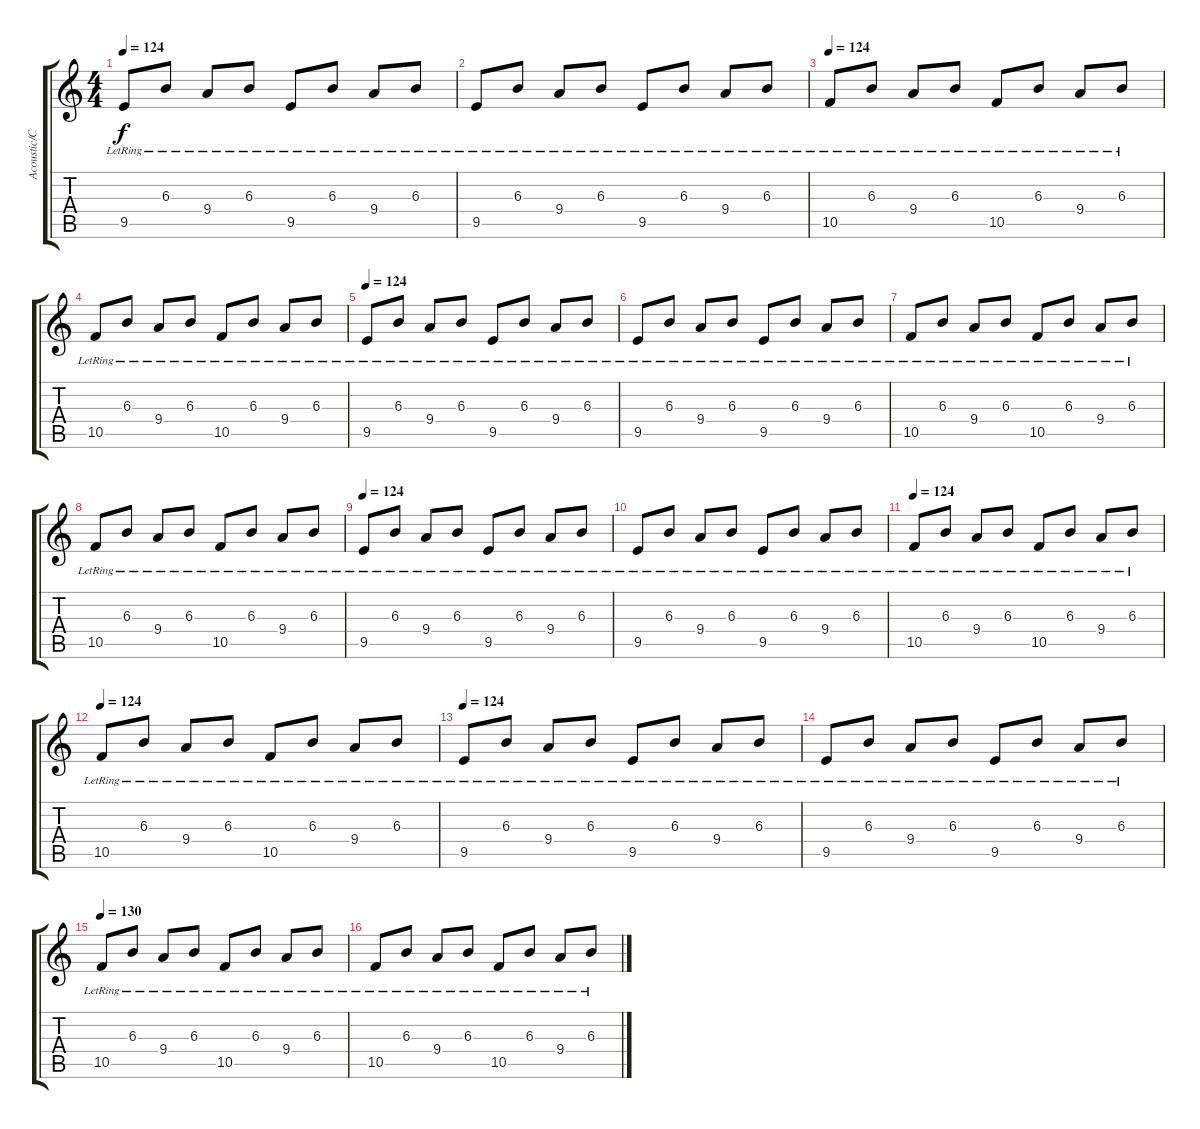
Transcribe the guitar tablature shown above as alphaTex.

\track ("Acoustic/Classical Guitar II" "Acoustic/C") {instrument acousticguitarnylon}
\staff {score tabs}
\tuning (D4 A3 F3 C3 G2 D2) {hide}
\ts (4 4)
\tempo 124
\clef g2
\ks c
9.5{lr}.8{dy f volume 16 instrument acousticguitarsteel} 6.3{lr}.8 9.4{lr}.8 6.3{lr}.8 9.5{lr}.8 6.3{lr}.8 9.4{lr}.8 6.3{lr}.8 |
9.5{lr}.8 6.3{lr}.8 9.4{lr}.8 6.3{lr}.8 9.5{lr}.8 6.3{lr}.8 9.4{lr}.8 6.3{lr}.8 |
\tempo 124
10.5{lr}.8{volume 16 instrument acousticguitarsteel} 6.3{lr}.8 9.4{lr}.8 6.3{lr}.8 10.5{lr}.8 6.3{lr}.8 9.4{lr}.8 6.3{lr}.8 |
10.5{lr}.8 6.3{lr}.8 9.4{lr}.8 6.3{lr}.8 10.5{lr}.8 6.3{lr}.8 9.4{lr}.8 6.3{lr}.8 |
\tempo 124
9.5{lr}.8{volume 16 instrument acousticguitarsteel} 6.3{lr}.8 9.4{lr}.8 6.3{lr}.8 9.5{lr}.8 6.3{lr}.8 9.4{lr}.8 6.3{lr}.8 |
9.5{lr}.8 6.3{lr}.8 9.4{lr}.8 6.3{lr}.8 9.5{lr}.8 6.3{lr}.8 9.4{lr}.8 6.3{lr}.8 |
10.5{lr}.8{volume 16 instrument acousticguitarsteel} 6.3{lr}.8 9.4{lr}.8 6.3{lr}.8 10.5{lr}.8 6.3{lr}.8 9.4{lr}.8 6.3{lr}.8 |
10.5{lr}.8 6.3{lr}.8 9.4{lr}.8 6.3{lr}.8 10.5{lr}.8 6.3{lr}.8 9.4{lr}.8 6.3{lr}.8 |
\tempo 124
9.5{lr}.8{volume 16 instrument acousticguitarsteel} 6.3{lr}.8 9.4{lr}.8 6.3{lr}.8 9.5{lr}.8 6.3{lr}.8 9.4{lr}.8 6.3{lr}.8 |
9.5{lr}.8 6.3{lr}.8 9.4{lr}.8 6.3{lr}.8 9.5{lr}.8 6.3{lr}.8 9.4{lr}.8 6.3{lr}.8 |
\tempo 124
10.5{lr}.8{volume 16 instrument acousticguitarsteel} 6.3{lr}.8 9.4{lr}.8 6.3{lr}.8 10.5{lr}.8 6.3{lr}.8 9.4{lr}.8 6.3{lr}.8 |
\tempo 124
10.5{lr}.8{volume 16 instrument acousticguitarsteel} 6.3{lr}.8 9.4{lr}.8 6.3{lr}.8 10.5{lr}.8 6.3{lr}.8 9.4{lr}.8 6.3{lr}.8 |
\tempo 124
9.5{lr}.8{volume 16 instrument acousticguitarsteel} 6.3{lr}.8 9.4{lr}.8 6.3{lr}.8 9.5{lr}.8 6.3{lr}.8 9.4{lr}.8 6.3{lr}.8 |
9.5{lr}.8 6.3{lr}.8 9.4{lr}.8 6.3{lr}.8 9.5{lr}.8 6.3{lr}.8 9.4{lr}.8 6.3{lr}.8 |
\tempo 130
10.5{lr}.8{volume 16 instrument acousticguitarsteel} 6.3{lr}.8 9.4{lr}.8 6.3{lr}.8 10.5{lr}.8 6.3{lr}.8 9.4{lr}.8 6.3{lr}.8 |
10.5{lr}.8 6.3{lr}.8 9.4{lr}.8 6.3{lr}.8 10.5{lr}.8 6.3{lr}.8 9.4{lr}.8 6.3{lr}.8
